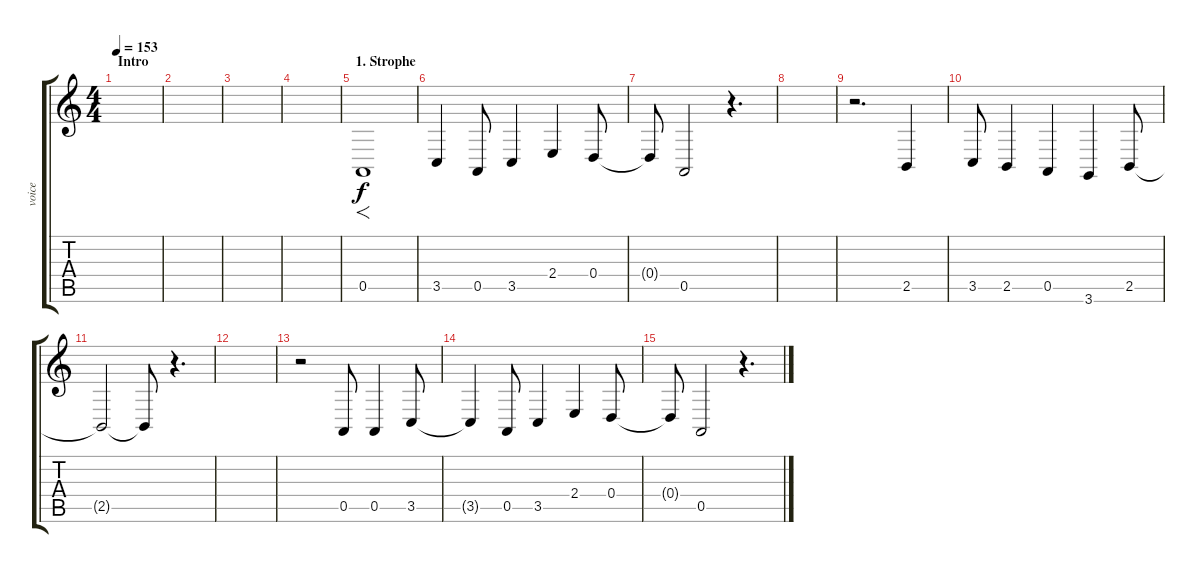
\track ("voice" "voice") {instrument violin}
\staff {score tabs}
\tuning (E4 B3 G3 D3 A2 E2) {hide}
\ts (4 4)
\section ("" "Intro")
\tempo 153
\clef g2
\ks c
|
|
|
|
\section ("" "1. Strophe")
0.5.1{f volume 14} |
3.5.4{dy f} 0.5.8 3.5.4 2.4.4 0.4.8 |
0.4{t}.8 0.5.2 r.4{d} |
|
r.2{d} 2.5.4 |
3.5.8 2.5.4 0.5.4 3.6.4 2.5.8 |
2.5{t}.2 2.5{t}.8 r.4{d} |
|
r.2 0.5.8 0.5.4 3.5.8 |
3.5{t}.4 0.5.8 3.5.4 2.4.4 0.4.8 |
0.4{t}.8 0.5.2 r.4{d}
